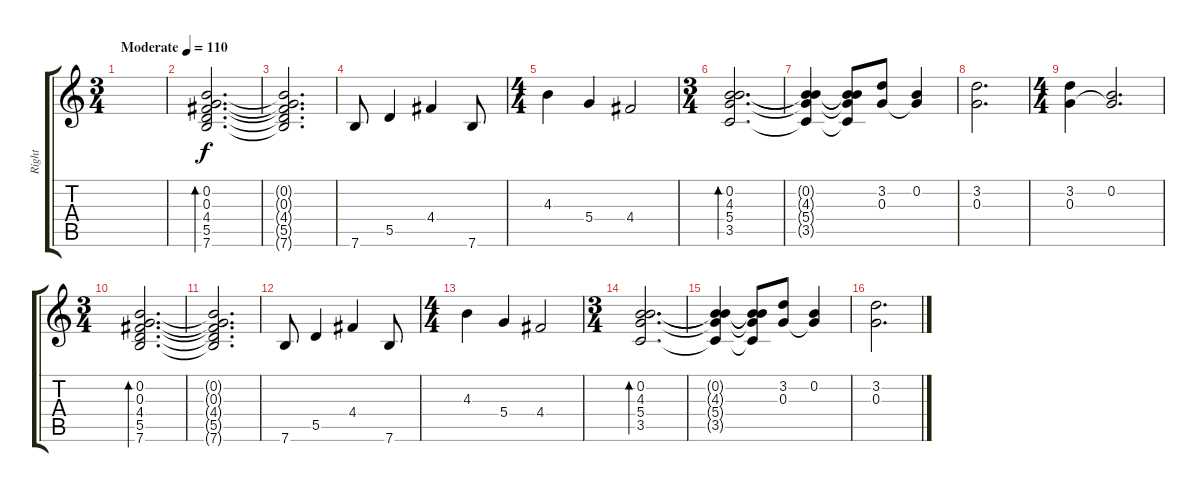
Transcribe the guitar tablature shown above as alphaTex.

\track ("Right" "Right") {instrument electricguitarjazz}
\staff {score tabs}
\tuning (E4 B3 G3 D3 A2 E2) {hide}
\ts (3 4)
\tempo (110 "Moderate")
\clef g2
\ks c
|
(0.2 0.3 4.4 5.5 7.6).2{d bd 240} |
(0.2{t} 0.3{t} 4.4{t} 5.5{t} 7.6{t}).2{d} |
7.6.8 5.5.4 4.4.4 7.6.8 |
\ts (4 4)
4.3.4 5.4.4 4.4.2 |
\ts (3 4)
(0.2 4.3 5.4 3.5).2{d bd 240} |
(0.2{t} 4.3{t} 5.4{t} 3.5{t}).4 (0.2{t} 4.3{t} 5.4{t} 3.5{t}).8 (3.2 0.3).8 (0.2 0.3{t}).4 |
(3.2 0.3).2{d} |
\ts (4 4)
(3.2 0.3).4 (0.2 0.3{t}).2{d} |
\ts (3 4)
(0.2 0.3 4.4 5.5 7.6).2{d bd 240} |
(0.2{t} 0.3{t} 4.4{t} 5.5{t} 7.6{t}).2{d} |
7.6.8 5.5.4 4.4.4 7.6.8 |
\ts (4 4)
4.3.4 5.4.4 4.4.2 |
\ts (3 4)
(0.2 4.3 5.4 3.5).2{d bd 240} |
(0.2{t} 4.3{t} 5.4{t} 3.5{t}).4 (0.2{t} 4.3{t} 5.4{t} 3.5{t}).8 (3.2 0.3).8 (0.2 0.3{t}).4 |
(3.2 0.3).2{d}
